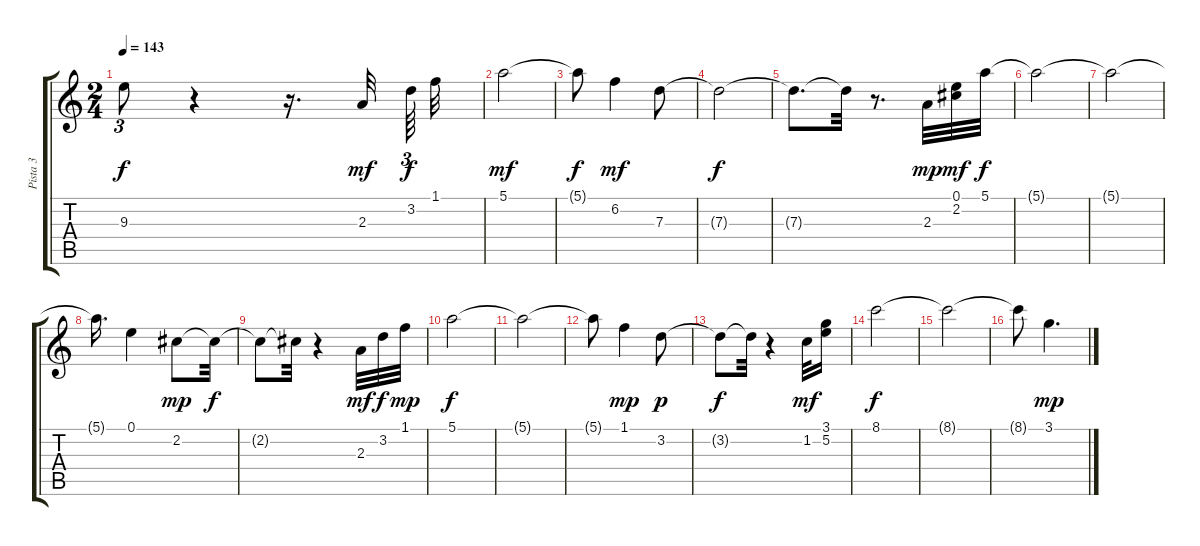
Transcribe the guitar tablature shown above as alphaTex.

\track ("Pista 3" "Pista 3") {instrument electricguitarclean}
\staff {score tabs}
\tuning (E4 B3 G3 D3 A2 E2) {hide}
\ts (2 4)
\tempo 143
\clef g2
\ks c
9.3{t}.8{tu (3 2) dy f} r.4 r.16{d} 2.3.32{dy mf beam splitsecondary} 3.2.64{tu (3 2) dy f} 1.1.32 |
5.1.2{dy mf} |
5.1{t}.8{dy f} 6.2.4{dy mf} 7.3.8 |
7.3{t}.2{dy f} |
7.3{t}.8{d} 7.3{t}.32 r.8{d} 2.3.32{dy mp} (0.1 2.2).32{dy mf} 5.1.32{dy f} |
5.1{t}.2 |
5.1{t}.2 |
5.1{t}.16{d} 0.1.4 2.2.8{dy mp} 2.2{t}.32{dy f} |
2.2{t}.8 2.2{t}.32 r.4 2.3.32{dy mf} 3.2.32{dy f} 1.1.32{dy mp} |
5.1.2{dy f} |
5.1{t}.2 |
5.1{t}.8 1.1.4{dy mp} 3.2.8{dy p} |
3.2{t}.8{dy f} 3.2{t}.32 r.4 1.2.32{dy mf} (3.1 5.2).16 |
8.1.2{dy f} |
8.1{t}.2 |
8.1{t}.8 3.1.4{d dy mp}
